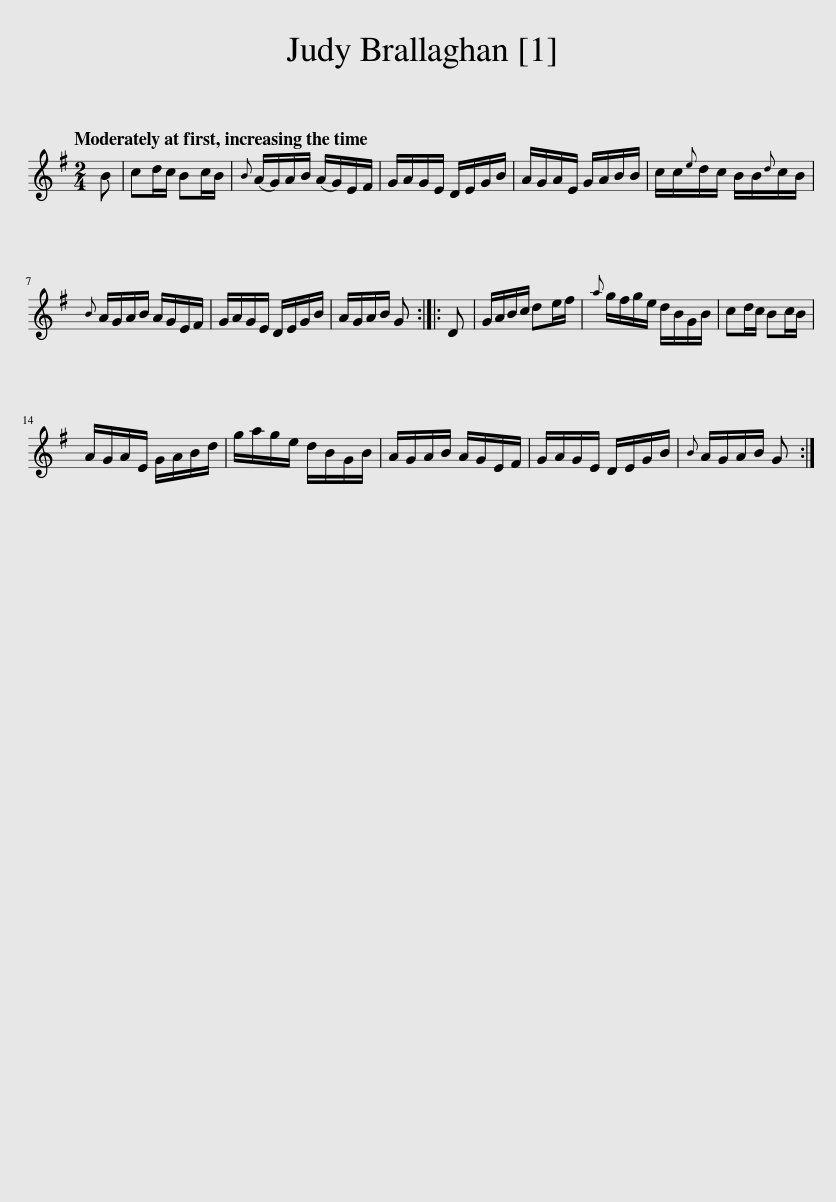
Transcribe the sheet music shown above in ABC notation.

X:1
L:1/8
Q:1/4=120
M:2/4
I:linebreak $
K:G
V:1 treble
V:1
 B | cd/c/ Bc/B/ |{B} (A/G/)A/B/ (A/G/)E/F/ | G/A/G/E/ D/E/G/B/ | A/G/A/E/ G/A/B/B/ | %5
 c/c/{e}d/c/ B/B/{d}c/B/ |${B} A/G/A/B/ A/G/E/F/ | G/A/G/E/ D/E/G/B/ | A/G/A/B/ G :: D | %10
 G/A/B/c/ de/f/ |{a} g/f/g/e/ d/B/G/B/ | cd/c/ Bc/B/ |$ A/G/A/E/ G/A/B/d/ | g/a/g/e/ d/B/G/B/ | %15
 A/G/A/B/ A/G/E/F/ | G/A/G/E/ D/E/G/B/ |{B} A/G/A/B/ G :| %18
